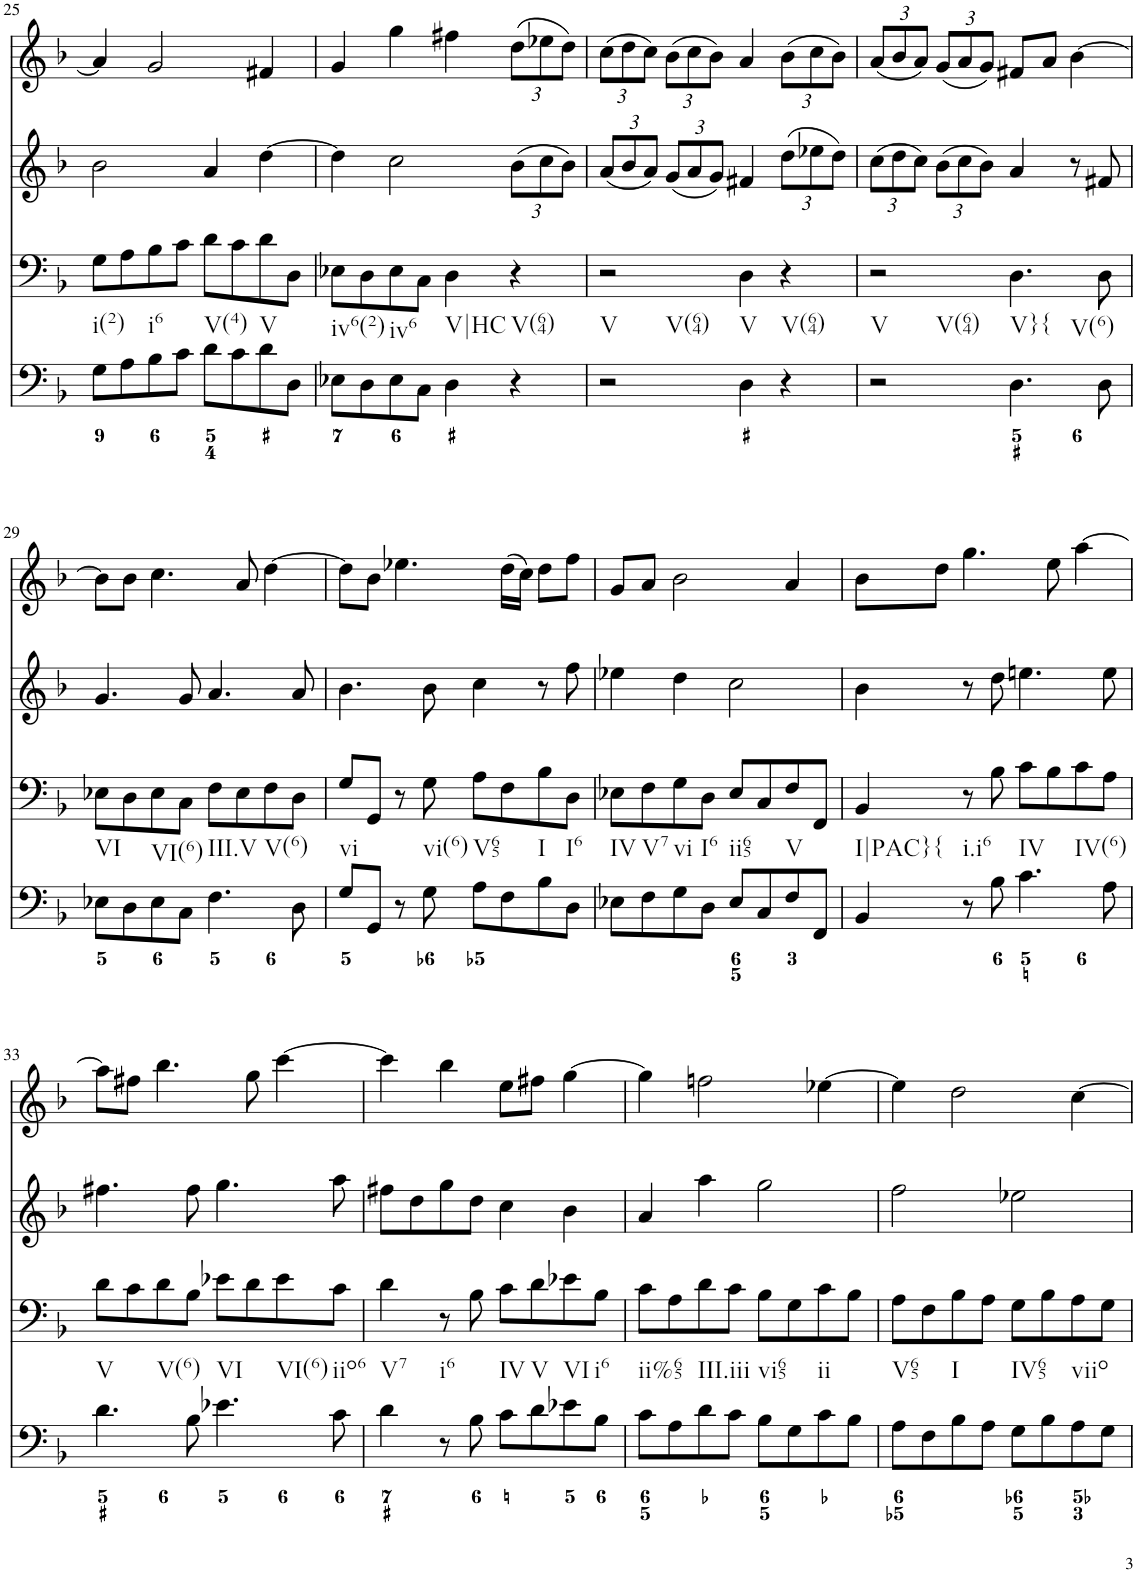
**kern	**kern	**kern	**kern
*part4	*part3	*part2	*part1
*staff4	*staff3	*staff2	*staff1
*I"Piano	*I"Piano	*I"Piano	*I"Piano
*I'Pno	*I'Pno	*I'Pno	*I'Pno
!!LO:PB:g=z
*clefF4	*clefF4	*clefG2	*clefG2
*k[b-]	*k[b-]	*k[b-]	*k[b-]
*d:	*d:	*d:	*d:
*M4/4	*M4/4	*M4/4	*M4/4
*met(c)	*met(c)	*met(c)	*met(c)
=25	=25	=25	=25
!	!LO:TX:b:t=i(2)	!	!
8G\L	8G\L	2b-\	4a/]
8A\	8A\	.	.
!	!LO:TX:b:t=i6	!	!
8B-\	8B-\	.	2g/
8c\J	8c\J	.	.
!	!LO:TX:b:t=V(4)	!	!
8d\L	8d\L	4a/	.
8c\	8c\	.	.
!	!LO:TX:b:t=V	!	!
8d\	8d\	[4dd\	4f#X/
8D\J	8D\J	.	.
=26	=26	=26	=26
!	!LO:TX:b:t=iv6(2)	!	!
8E-X\L	8E-X\L	4dd\]	4g/
8D\	8D\	.	.
!	!LO:TX:b:t=iv6	!	!
8E-\	8E-\	2cc\	4gg\
8C\J	8C\J	.	.
!	!LO:TX:b:t=V|HC	!	!
4D\	4D\	.	4ff#X\
*	*	*Xbrackettup	*Xbrackettup
!	!LO:TX:b:t=V(64)	!	!
4r	4r	(12b-\L	(12dd\L
.	.	12cc\	12ee-X\
.	.	12b-\J)	12dd\J)
=27	=27	=27	=27
!	!LO:TX:b:t=V	!	!
!	!LO:TX:b:t=V(64)	!	!
2r	2r	(12a/L	(12cc\L
.	.	12b-/	12dd\
.	.	12a/J)	12cc\J)
.	.	(12g/L	(12b-\L
.	.	12a/	12cc\
.	.	12g/J)	12b-\J)
!	!LO:TX:b:t=V	!	!
4D\	4D\	4f#X/	4a/
!	!LO:TX:b:t=V(64)	!	!
4r	4r	(12dd\L	(12b-\L
.	.	12ee-X\	12cc\
.	.	12dd\J)	12b-\J)
=28	=28	=28	=28
!	!LO:TX:b:t=V	!	!
!	!LO:TX:b:t=V(64)	!	!
2r	2r	(12cc\L	(12a/L
.	.	12dd\	12b-/
.	.	12cc\J)	12a/J)
.	.	(12b-\L	(12g/L
.	.	12cc\	12a/
.	.	12b-\J)	12g/J)
!	!LO:TX:b:t=V}	!	!
!	!LO:TX:b:t={	!	!
!	!LO:TX:b:t=V(6)	!	!
4.D\	4.D\	4a/	8f#X/L
.	.	.	8a/J
.	.	8r	[4b-\
8D\	8D\	8f#X/	.
!!LO:LB:g=z
=29	=29	=29	=29
!	!LO:TX:b:t=VI	!	!
8E-X\L	8E-X\L	4.g/	8b-\L]
8D\	8D\	.	8b-\J
!	!LO:TX:b:t=VI(6)	!	!
8E-\	8E-\	.	4.cc\
8C\J	8C\J	8g/	.
!	!LO:TX:b:t=III.V	!	!
4.F\	8F\L	4.a/	.
.	8E-\	.	8a/
!	!LO:TX:b:t=V(6)	!	!
.	8F\	.	[4dd\
8D\	8D\J	8a/	.
=30	=30	=30	=30
!	!LO:TX:b:t=vi	!	!
8G/L	8G/L	4.b-\	8dd\L]
8GG/J	8GG/J	.	8b-\J
8r	8r	.	4.ee-X\
!	!LO:TX:b:t=vi(6)	!	!
8G\	8G\	8b-\	.
!	!LO:TX:b:t=V65	!	!
8A\L	8A\L	4cc\	.
8F\	8F\	.	(16dd\LL
.	.	.	16cc\JJ)
!	!LO:TX:b:t=I	!	!
8B-\	8B-\	8r	8dd\L
!	!LO:TX:b:t=I6	!	!
8D\J	8D\J	8ff\	8ff\J
=31	=31	=31	=31
!	!LO:TX:b:t=IV	!	!
8E-X\L	8E-X\L	4ee-X\	8g/L
!	!LO:TX:b:t=V7	!	!
8F\	8F\	.	8a/J
!	!LO:TX:b:t=vi	!	!
8G\	8G\	4dd\	2b-\
!	!LO:TX:b:t=I6	!	!
8D\J	8D\J	.	.
!	!LO:TX:b:t=ii65	!	!
8E-/L	8E-/L	2cc\	.
8C/	8C/	.	.
!	!LO:TX:b:t=V	!	!
8F/	8F/	.	4a/
8FF/J	8FF/J	.	.
=32	=32	=32	=32
!	!LO:TX:b:t=I|PAC}	!	!
!	!LO:TX:b:t={	!	!
4BB-/	4BB-/	4b-\	8b-\L
.	.	.	8dd\J
!	!LO:TX:b:t=i.i6	!	!
8r	8r	8r	4.gg\
8B-\	8B-\	8dd\	.
!	!LO:TX:b:t=IV	!	!
4.c\	8c\L	4.een\	.
.	8B-\	.	8ee\
!	!LO:TX:b:t=IV(6)	!	!
.	8c\	.	[4aa\
8A\	8A\J	8ee\	.
!!LO:LB:g=z
=33	=33	=33	=33
!	!LO:TX:b:t=V	!	!
4.d\	8d\L	4.ff#X\	8aa\L]
.	8c\	.	8ff#X\J
!	!LO:TX:b:t=V(6)	!	!
.	8d\	.	4.bb-\
8B-\	8B-\J	8ff#\	.
!	!LO:TX:b:t=VI	!	!
4.e-X\	8e-X\L	4.gg\	.
.	8d\	.	8gg\
!	!LO:TX:b:t=VI(6)	!	!
.	8e-\	.	[4ccc\
!	!LO:TX:b:t=iio6	!	!
8c\	8c\J	8aa\	.
=34	=34	=34	=34
!	!LO:TX:b:t=V7	!	!
4d\	4d\	8ff#X\L	4ccc\]
.	.	8dd\	.
!	!LO:TX:b:t=i6	!	!
8r	8r	8gg\	4bb-\
8B-\	8B-\	8dd\J	.
!	!LO:TX:b:t=IV	!	!
8c\L	8c\L	4cc\	8ee\L
!	!LO:TX:b:t=V	!	!
8d\	8d\	.	8ff#X\J
!	!LO:TX:b:t=VI	!	!
8e-X\	8e-X\	4b-\	[4gg\
!	!LO:TX:b:t=i6	!	!
8B-\J	8B-\J	.	.
=35	=35	=35	=35
!	!LO:TX:b:t=ii%65	!	!
8c\L	8c\L	4a/	4gg\]
8A\	8A\	.	.
!	!LO:TX:b:t=III.iii	!	!
8d\	8d\	4aa\	2ffn\
8c\J	8c\J	.	.
!	!LO:TX:b:t=vi65	!	!
8B-\L	8B-\L	2gg\	.
8G\	8G\	.	.
!	!LO:TX:b:t=ii	!	!
8c\	8c\	.	[4ee-X\
8B-\J	8B-\J	.	.
=36	=36	=36	=36
!	!LO:TX:b:t=V65	!	!
8A\L	8A\L	2ff\	4ee-\]
8F\	8F\	.	.
!	!LO:TX:b:t=I	!	!
8B-\	8B-\	.	2dd\
8A\J	8A\J	.	.
!	!LO:TX:b:t=IV65	!	!
8G\L	8G\L	2ee-X\	.
8B-\	8B-\	.	.
!	!LO:TX:b:t=viio	!	!
8A\	8A\	.	[4cc\
8G\J	8G\J	.	.
=	=	=	=
*-	*-	*-	*-
